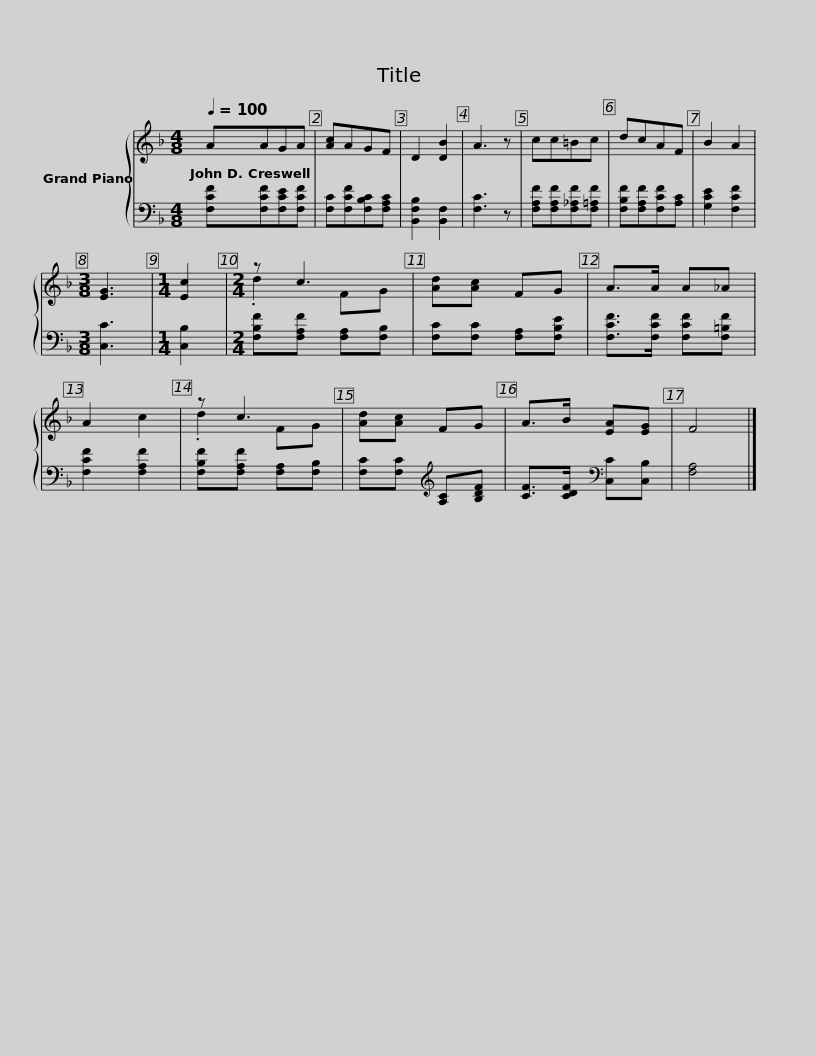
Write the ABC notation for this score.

X:1
%%score { ( 1 3 ) | 2 }
L:1/8
Q:1/4=100
M:4/8
I:linebreak $
K:F
V:1 treble
V:3 treble
V:2 bass
V:1
 AAGA | [Ac]AGF | D2 [DB]2 | A3 z | cc=Bc | %5
 dcAF | B2 A2 |[M:3/8] [EG]3 |[M:1/4] [Ec]2 |[M:2/4] z c3 |$ %10
 [Ad][Ac] FG | A>A A_A | A2 c2 | z c3 | [Ad][Ac] FG | %15
 A>B [EA][EG] | F4 |] %17
V:2
 [F,CF][F,CF][F,CE][F,CF] | [F,C][F,CF][F,B,C][F,A,C] | [B,,F,B,]2 [B,,F,]2 | [F,C]3 z | [F,A,F][F,A,F][F,_A,F][F,=A,F] | %5
 [F,B,F][F,A,F][F,CF][A,C] | [G,CE]2 [F,CF]2 |[M:3/8] [C,C]3 |[M:1/4] [C,B,]2 |[M:2/4] [F,B,F][F,A,F] [F,A,][F,B,] |$ %10
 [F,C][F,C] [F,A,][F,B,E] | [F,CF]>[F,CF] [F,CF][F,=B,F] | [F,CF]2 [F,A,F]2 | [F,B,F][F,A,F] [F,A,][F,B,] | [F,C][F,C][K:treble] [A,C][B,DF] | %15
 [CF]>[CDF][K:bass] [C,C][C,B,] | [F,A,]4 |] %17
V:3
 x4 | x4 | x4 | x4 | x4 | %5
 x4 | x4 |[M:3/8] x3 |[M:1/4] x2 |[M:2/4] .d2 FG |$ %10
 x4 | x4 | x4 | .d2 FG | x4 | %15
 x4 | x4 |] %17
